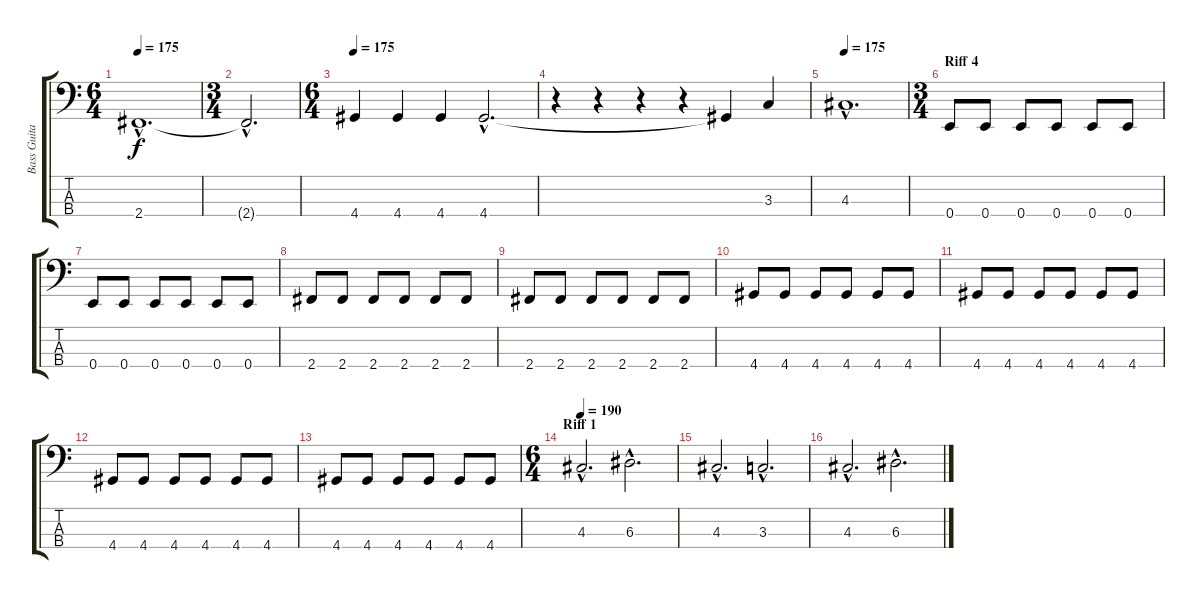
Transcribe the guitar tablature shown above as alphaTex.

\track ("Bass Guitar" "Bass Guita") {instrument electricbasspick}
\staff {score tabs}
\tuning (G2 D2 A1 E1) {hide}
\ts (6 4)
\tempo 175
\clef f4
\ks c
2.4{hac}.1{d dy f} |
\ts (3 4)
2.4{hac t}.2{d} |
\ts (6 4)
\tempo 175
4.4.4 4.4.4 4.4.4 4.4{hac}.2{d} |
r.4 r.4 r.4 r.4 4.4{t}.4 3.3.4 |
\tempo 175
4.3{hac}.1{d} |
\ts (3 4)
\section ("" "Riff 4")
0.4.8 0.4.8 0.4.8 0.4.8 0.4.8 0.4.8 |
0.4.8 0.4.8 0.4.8 0.4.8 0.4.8 0.4.8 |
2.4.8 2.4.8 2.4.8 2.4.8 2.4.8 2.4.8 |
2.4.8 2.4.8 2.4.8 2.4.8 2.4.8 2.4.8 |
4.4.8 4.4.8 4.4.8 4.4.8 4.4.8 4.4.8 |
4.4.8 4.4.8 4.4.8 4.4.8 4.4.8 4.4.8 |
4.4.8 4.4.8 4.4.8 4.4.8 4.4.8 4.4.8 |
4.4.8 4.4.8 4.4.8 4.4.8 4.4.8 4.4.8 |
\ts (6 4)
\section ("" "Riff 1")
\tempo 190
4.3{hac}.2{d} 6.3{hac}.2{d} |
4.3{hac}.2{d} 3.3{hac}.2{d} |
4.3{hac}.2{d} 6.3{hac}.2{d}
